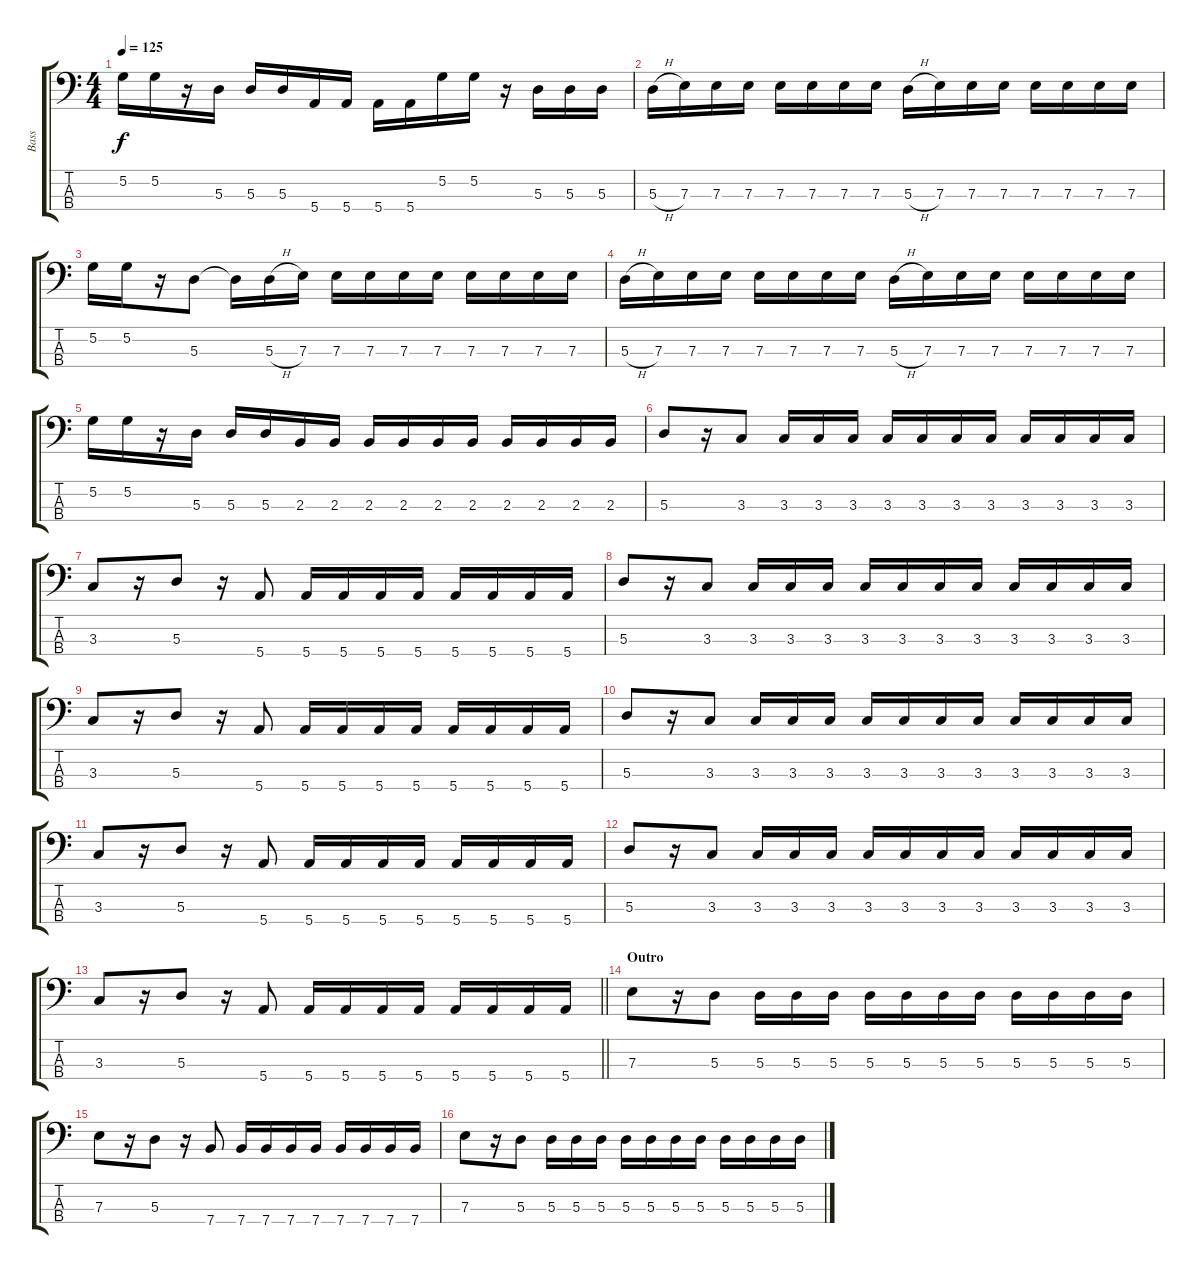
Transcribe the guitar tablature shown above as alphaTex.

\track ("Bass" "Bass") {instrument electricbassfinger}
\staff {score tabs}
\tuning (G2 D2 A1 E1) {hide}
\ts (4 4)
\tempo 125
\clef f4
\ks c
5.2.16{dy f} 5.2.16 r.16 5.3.16 5.3.16 5.3.16 5.4.16 5.4.16 5.4.16 5.4.16 5.2.16 5.2.16 r.16 5.3.16 5.3.16 5.3.16 |
5.3{h}.16 7.3.16 7.3.16 7.3.16 7.3.16 7.3.16 7.3.16 7.3.16 5.3{h}.16 7.3.16 7.3.16 7.3.16 7.3.16 7.3.16 7.3.16 7.3.16 |
5.2.16 5.2.16 r.16 5.3.8 5.3{t}.16 5.3{h}.16 7.3.16 7.3.16 7.3.16 7.3.16 7.3.16 7.3.16 7.3.16 7.3.16 7.3.16 |
5.3{h}.16 7.3.16 7.3.16 7.3.16 7.3.16 7.3.16 7.3.16 7.3.16 5.3{h}.16 7.3.16 7.3.16 7.3.16 7.3.16 7.3.16 7.3.16 7.3.16 |
5.2.16 5.2.16 r.16 5.3.16 5.3.16 5.3.16 2.3.16 2.3.16 2.3.16 2.3.16 2.3.16 2.3.16 2.3.16 2.3.16 2.3.16 2.3.16 |
5.3.8 r.16 3.3.8 3.3.16 3.3.16 3.3.16 3.3.16 3.3.16 3.3.16 3.3.16 3.3.16 3.3.16 3.3.16 3.3.16 |
3.3.8 r.16 5.3.8 r.16 5.4.8 5.4.16 5.4.16 5.4.16 5.4.16 5.4.16 5.4.16 5.4.16 5.4.16 |
5.3.8 r.16 3.3.8 3.3.16 3.3.16 3.3.16 3.3.16 3.3.16 3.3.16 3.3.16 3.3.16 3.3.16 3.3.16 3.3.16 |
3.3.8 r.16 5.3.8 r.16 5.4.8 5.4.16 5.4.16 5.4.16 5.4.16 5.4.16 5.4.16 5.4.16 5.4.16 |
5.3.8 r.16 3.3.8 3.3.16 3.3.16 3.3.16 3.3.16 3.3.16 3.3.16 3.3.16 3.3.16 3.3.16 3.3.16 3.3.16 |
3.3.8 r.16 5.3.8 r.16 5.4.8 5.4.16 5.4.16 5.4.16 5.4.16 5.4.16 5.4.16 5.4.16 5.4.16 |
5.3.8 r.16 3.3.8 3.3.16 3.3.16 3.3.16 3.3.16 3.3.16 3.3.16 3.3.16 3.3.16 3.3.16 3.3.16 3.3.16 |
\barLineRight lightlight
3.3.8 r.16 5.3.8 r.16 5.4.8 5.4.16 5.4.16 5.4.16 5.4.16 5.4.16 5.4.16 5.4.16 5.4.16 |
\section ("" "Outro")
7.3.8 r.16 5.3.8 5.3.16 5.3.16 5.3.16 5.3.16 5.3.16 5.3.16 5.3.16 5.3.16 5.3.16 5.3.16 5.3.16 |
7.3.8 r.16 5.3.8 r.16 7.4.8 7.4.16 7.4.16 7.4.16 7.4.16 7.4.16 7.4.16 7.4.16 7.4.16 |
7.3.8 r.16 5.3.8 5.3.16 5.3.16 5.3.16 5.3.16 5.3.16 5.3.16 5.3.16 5.3.16 5.3.16 5.3.16 5.3.16
